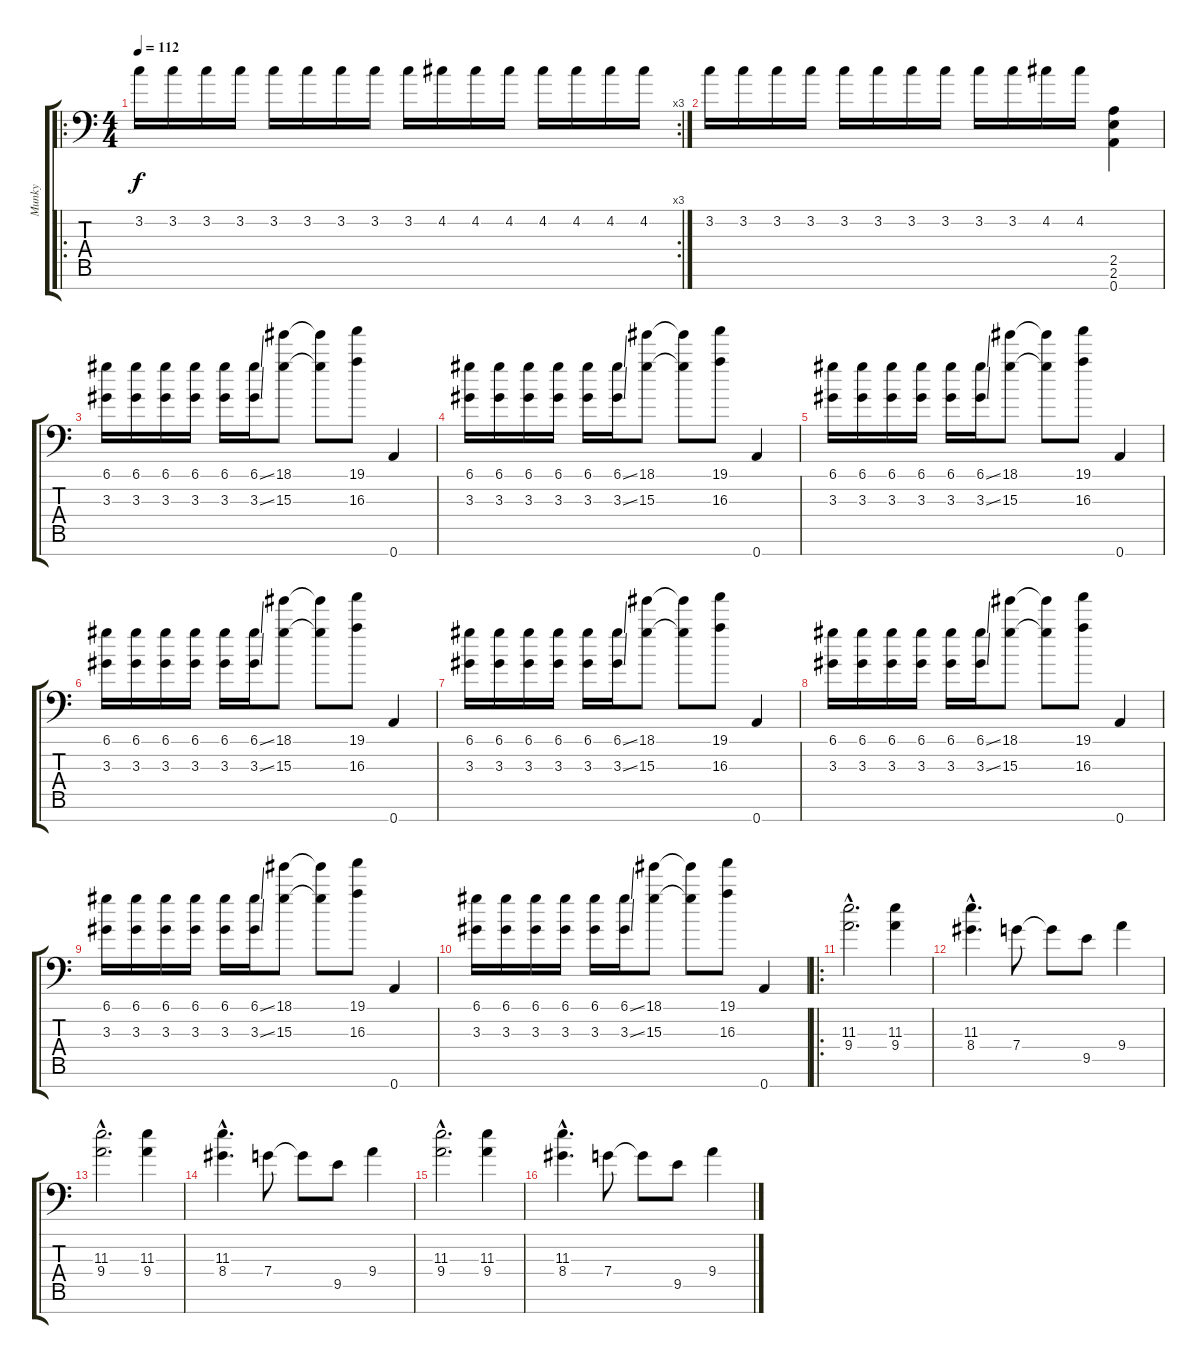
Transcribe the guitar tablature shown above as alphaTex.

\track ("Munky" "Munky") {instrument distortionguitar}
\staff {score tabs}
\tuning (D4 A3 F3 C3 G2 D2 A1) {hide}
\ro
\rc 3
\ts (4 4)
\tempo 112
\clef f4
\ks c
3.2.16{dy f instrument electricguitarmuted} 3.2.16 3.2.16 3.2.16 3.2.16 3.2.16 3.2.16 3.2.16 3.2.16 4.2.16{instrument electricguitarjazz} 4.2.16 4.2.16 4.2.16 4.2.16 4.2.16 4.2.16 |
3.2.16{instrument electricguitarmuted} 3.2.16 3.2.16 3.2.16 3.2.16 3.2.16 3.2.16 3.2.16 3.2.16 3.2.16 4.2.16{instrument electricguitarjazz} 4.2.16 (2.5 2.6 0.7).4{instrument distortionguitar} |
(6.1 3.3).16{instrument distortionguitar} (6.1 3.3).16 (6.1 3.3).16 (6.1 3.3).16 (6.1 3.3).16 (6.1{ss} 3.3{ss}).16 (18.1 15.3).8 (18.1{t} 15.3{t}).8 (19.1 16.3).8 0.7.4 |
(6.1 3.3).16 (6.1 3.3).16 (6.1 3.3).16 (6.1 3.3).16 (6.1 3.3).16 (6.1{ss} 3.3{ss}).16 (18.1 15.3).8 (18.1{t} 15.3{t}).8 (19.1 16.3).8 0.7.4 |
(6.1 3.3).16 (6.1 3.3).16 (6.1 3.3).16 (6.1 3.3).16 (6.1 3.3).16 (6.1{ss} 3.3{ss}).16 (18.1 15.3).8 (18.1{t} 15.3{t}).8 (19.1 16.3).8 0.7.4 |
(6.1 3.3).16 (6.1 3.3).16 (6.1 3.3).16 (6.1 3.3).16 (6.1 3.3).16 (6.1{ss} 3.3{ss}).16 (18.1 15.3).8 (18.1{t} 15.3{t}).8 (19.1 16.3).8 0.7.4 |
(6.1 3.3).16 (6.1 3.3).16 (6.1 3.3).16 (6.1 3.3).16 (6.1 3.3).16 (6.1{ss} 3.3{ss}).16 (18.1 15.3).8 (18.1{t} 15.3{t}).8 (19.1 16.3).8 0.7.4 |
(6.1 3.3).16 (6.1 3.3).16 (6.1 3.3).16 (6.1 3.3).16 (6.1 3.3).16 (6.1{ss} 3.3{ss}).16 (18.1 15.3).8 (18.1{t} 15.3{t}).8 (19.1 16.3).8 0.7.4 |
(6.1 3.3).16 (6.1 3.3).16 (6.1 3.3).16 (6.1 3.3).16 (6.1 3.3).16 (6.1{ss} 3.3{ss}).16 (18.1 15.3).8 (18.1{t} 15.3{t}).8 (19.1 16.3).8 0.7.4 |
(6.1 3.3).16 (6.1 3.3).16 (6.1 3.3).16 (6.1 3.3).16 (6.1 3.3).16 (6.1{ss} 3.3{ss}).16 (18.1 15.3).8 (18.1{t} 15.3{t}).8 (19.1 16.3).8 0.7.4 |
\ro
(11.3{hac} 9.4{hac}).2{d} (11.3 9.4).4 |
(11.3{hac} 8.4{hac}).4{d} 7.4.8 7.4{t}.8 9.5.8 9.4.4 |
(11.3{hac} 9.4{hac}).2{d} (11.3 9.4).4 |
(11.3{hac} 8.4{hac}).4{d} 7.4.8 7.4{t}.8 9.5.8 9.4.4 |
(11.3{hac} 9.4{hac}).2{d} (11.3 9.4).4 |
(11.3{hac} 8.4{hac}).4{d} 7.4.8 7.4{t}.8 9.5.8 9.4.4
